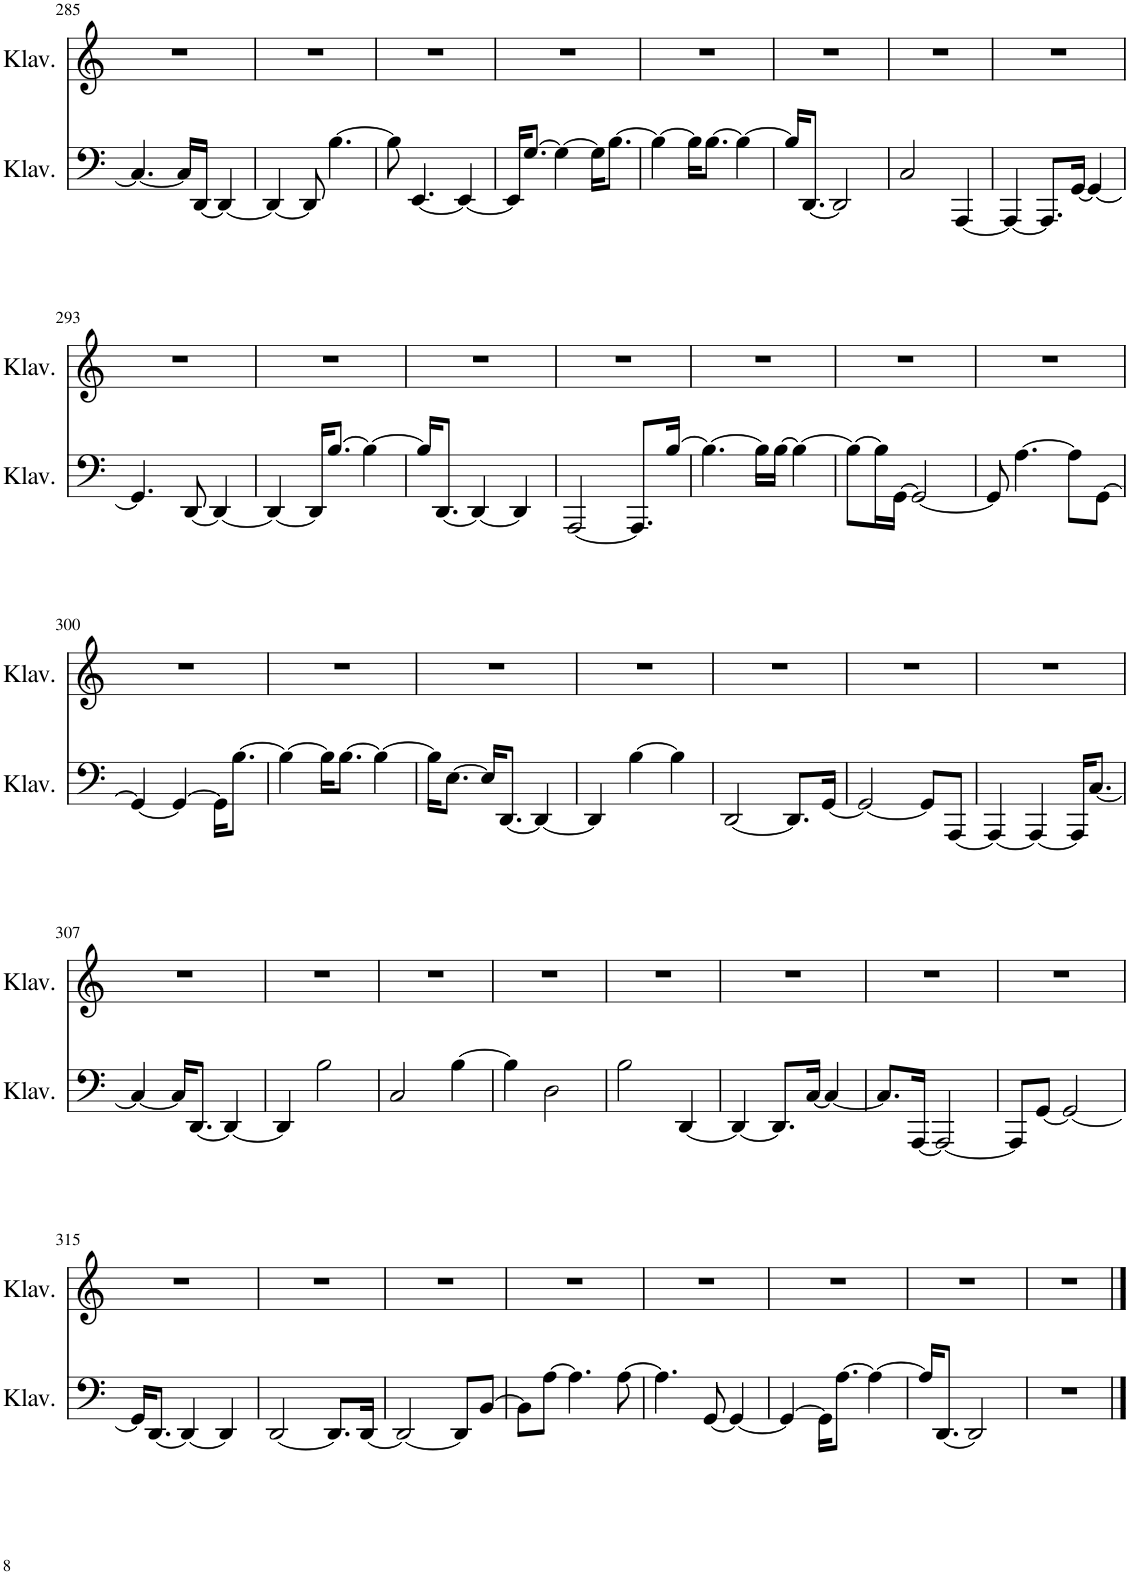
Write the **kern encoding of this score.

**kern	**kern
*part2	*part1
*staff2	*staff1
*I"Klavier	*I"Klavier
*I'Klav.	*I'Klav.
!!LO:PB:g=z
*clefF4	*clefG2
*k[]	*k[]
*M3/4	*M3/4
=285	=285
4.C/_	2.r
16C/LL]	.
[16DD/JJ	.
4DD/_	.
=286	=286
4DD/_	2.r
8DD/]	.
[4.B\	.
=287	=287
8B\]	2.r
[4.EE/	.
4EE/_	.
=288	=288
16EE/KL]	2.r
[8.G/J	.
4G\_	.
16G\KL]	.
[8.B\J	.
=289	=289
4B\_	2.r
16B\KL]	.
[8.B\J	.
4B\_	.
=290	=290
16B/KL]	2.r
[8.DD/J	.
2DD/]	.
=291	=291
2C/	2.r
[4AAA/	.
=292	=292
4AAA/_	2.r
8.AAA/L]	.
[16GG/Jk	.
4GG/_	.
!!LO:LB:g=z
=293	=293
4.GG/]	2.r
[8DD/	.
4DD/_	.
=294	=294
4DD/_	2.r
16DD/KL]	.
[8.B/J	.
4B\_	.
=295	=295
16B/KL]	2.r
[8.DD/J	.
4DD/_	.
4DD/]	.
=296	=296
[2AAA/	2.r
8.AAA/L]	.
[16B/Jk	.
=297	=297
4.B\_	2.r
16B\LL]	.
[16B\JJ	.
4B\_	.
=298	=298
8B\L_	2.r
16B\L]	.
[16GG\JJ	.
2GG/_	.
=299	=299
8GG/]	2.r
[4.A\	.
8A\L]	.
[8GG\J	.
!!LO:LB:g=z
=300	=300
4GG/_	2.r
4GG/_	.
16GG\KL]	.
[8.B\J	.
=301	=301
4B\_	2.r
16B\KL]	.
[8.B\J	.
4B\_	.
=302	=302
16B\KL]	2.r
[8.E\J	.
16E/KL]	.
[8.DD/J	.
4DD/_	.
=303	=303
4DD/]	2.r
[4B\	.
4B\]	.
=304	=304
[2DD/	2.r
8.DD/L]	.
[16GG/Jk	.
=305	=305
2GG/_	2.r
8GG/L]	.
[8AAA/J	.
=306	=306
4AAA/_	2.r
4AAA/_	.
16AAA/KL]	.
[8.C/J	.
!!LO:LB:g=z
=307	=307
4C/_	2.r
16C/KL]	.
[8.DD/J	.
4DD/_	.
=308	=308
4DD/]	2.r
2B\	.
=309	=309
2C/	2.r
[4B\	.
=310	=310
4B\]	2.r
2D\	.
=311	=311
2B\	2.r
[4DD/	.
=312	=312
4DD/_	2.r
8.DD/L]	.
[16C/Jk	.
4C/_	.
=313	=313
8.C/L]	2.r
[16AAA/Jk	.
2AAA/_	.
=314	=314
8AAA/L]	2.r
[8GG/J	.
2GG/_	.
!!LO:LB:g=z
=315	=315
16GG/KL]	2.r
[8.DD/J	.
4DD/_	.
4DD/]	.
=316	=316
[2DD/	2.r
8.DD/L]	.
[16DD/Jk	.
=317	=317
2DD/_	2.r
8DD/L]	.
[8BB/J	.
=318	=318
8BB\L]	2.r
[8A\J	.
4.A\]	.
[8A\	.
=319	=319
4.A\]	2.r
[8GG/	.
4GG/_	.
=320	=320
4GG/_	2.r
16GG\KL]	.
[8.A\J	.
4A\_	.
=321	=321
16A/KL]	2.r
[8.DD/J	.
2DD/]	.
=322	=322
2.r	2.r
==	==
*-	*-
